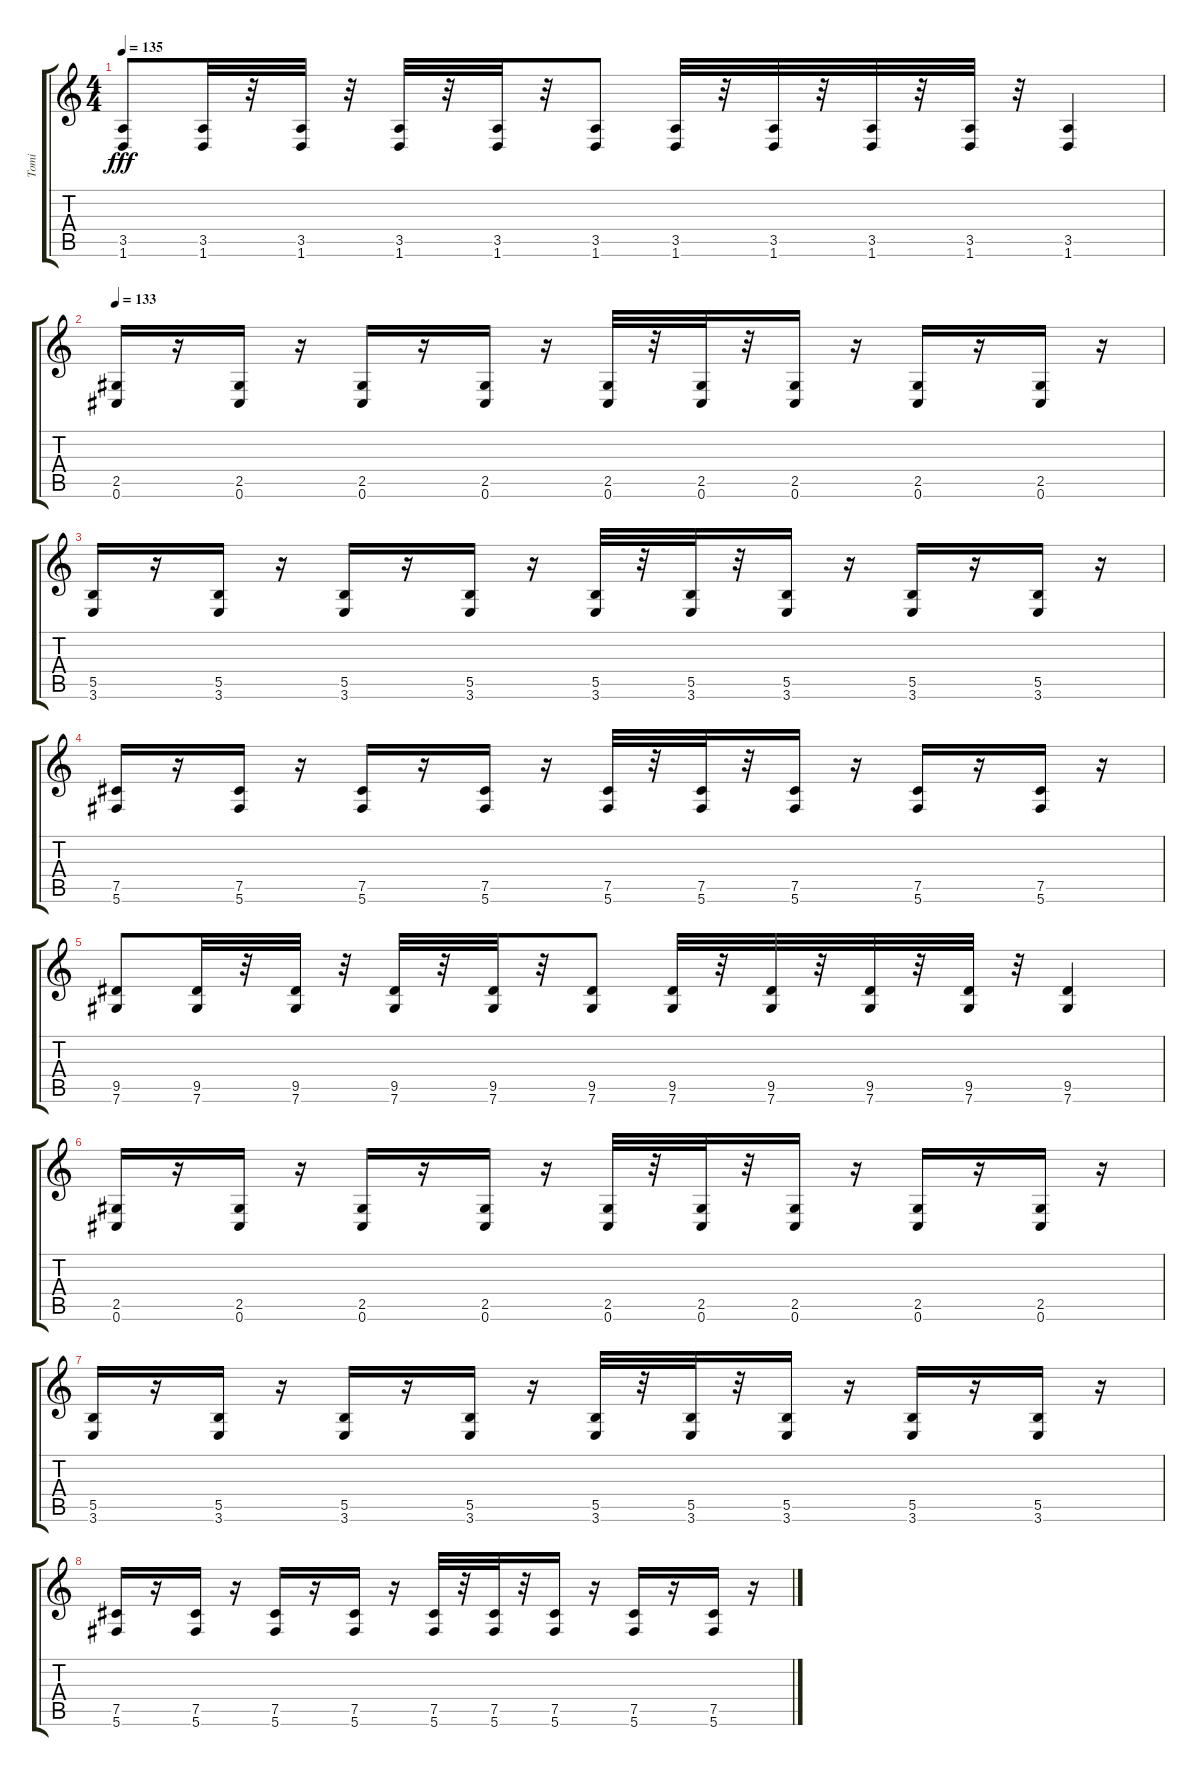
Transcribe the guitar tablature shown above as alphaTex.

\track ("Tomi" "Tomi") {instrument distortionguitar}
\staff {score tabs}
\tuning (Db4 Ab3 E3 B2 Gb2 Db2) {hide}
\ts (4 4)
\tempo 135
\clef g2
\ks c
(3.5 1.6).8{dy fff} (3.5 1.6).32 r.32 (3.5 1.6).32 r.32 (3.5 1.6).32 r.32 (3.5 1.6).32 r.32 (3.5 1.6).8 (3.5 1.6).32 r.32 (3.5 1.6).32 r.32 (3.5 1.6).32 r.32 (3.5 1.6).32 r.32 (3.5 1.6).4 |
\tempo 133
(2.5 0.6).16 r.16 (2.5 0.6).16 r.16 (2.5 0.6).16 r.16 (2.5 0.6).16 r.16 (2.5 0.6).32 r.32 (2.5 0.6).32 r.32 (2.5 0.6).16 r.16 (2.5 0.6).16 r.16 (2.5 0.6).16 r.16 |
(5.5 3.6).16 r.16 (5.5 3.6).16 r.16 (5.5 3.6).16 r.16 (5.5 3.6).16 r.16 (5.5 3.6).32 r.32 (5.5 3.6).32 r.32 (5.5 3.6).16 r.16 (5.5 3.6).16 r.16 (5.5 3.6).16 r.16 |
(7.5 5.6).16 r.16 (7.5 5.6).16 r.16 (7.5 5.6).16 r.16 (7.5 5.6).16 r.16 (7.5 5.6).32 r.32 (7.5 5.6).32 r.32 (7.5 5.6).16 r.16 (7.5 5.6).16 r.16 (7.5 5.6).16 r.16 |
(9.5 7.6).8 (9.5 7.6).32 r.32 (9.5 7.6).32 r.32 (9.5 7.6).32 r.32 (9.5 7.6).32 r.32 (9.5 7.6).8 (9.5 7.6).32 r.32 (9.5 7.6).32 r.32 (9.5 7.6).32 r.32 (9.5 7.6).32 r.32 (9.5 7.6).4 |
(2.5 0.6).16 r.16 (2.5 0.6).16 r.16 (2.5 0.6).16 r.16 (2.5 0.6).16 r.16 (2.5 0.6).32 r.32 (2.5 0.6).32 r.32 (2.5 0.6).16 r.16 (2.5 0.6).16 r.16 (2.5 0.6).16 r.16 |
(5.5 3.6).16 r.16 (5.5 3.6).16 r.16 (5.5 3.6).16 r.16 (5.5 3.6).16 r.16 (5.5 3.6).32 r.32 (5.5 3.6).32 r.32 (5.5 3.6).16 r.16 (5.5 3.6).16 r.16 (5.5 3.6).16 r.16 |
(7.5 5.6).16 r.16 (7.5 5.6).16 r.16 (7.5 5.6).16 r.16 (7.5 5.6).16 r.16 (7.5 5.6).32 r.32 (7.5 5.6).32 r.32 (7.5 5.6).16 r.16 (7.5 5.6).16 r.16 (7.5 5.6).16 r.16
